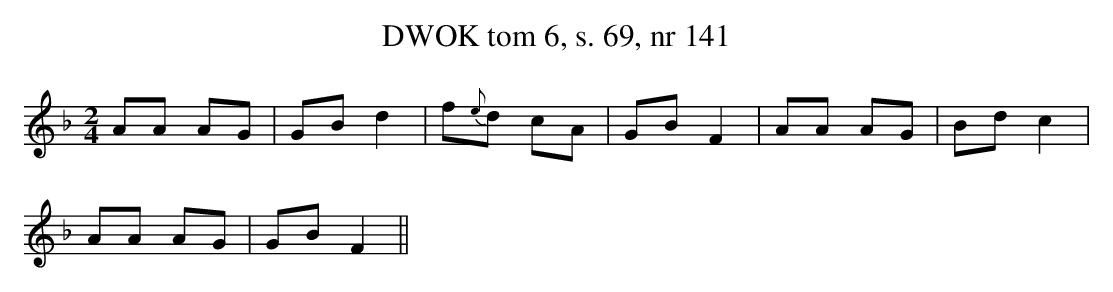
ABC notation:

X:1
T:DWOK tom 6, s. 69, nr 141
L:1/16
M:2/4
K:F
A2A2 A2G2|G2B2 d4|f2{e}d2 c2A2|G2B2 F4|A2A2 A2G2|B2d2 c4|
A2A2 A2G2|G2B2 F4||
